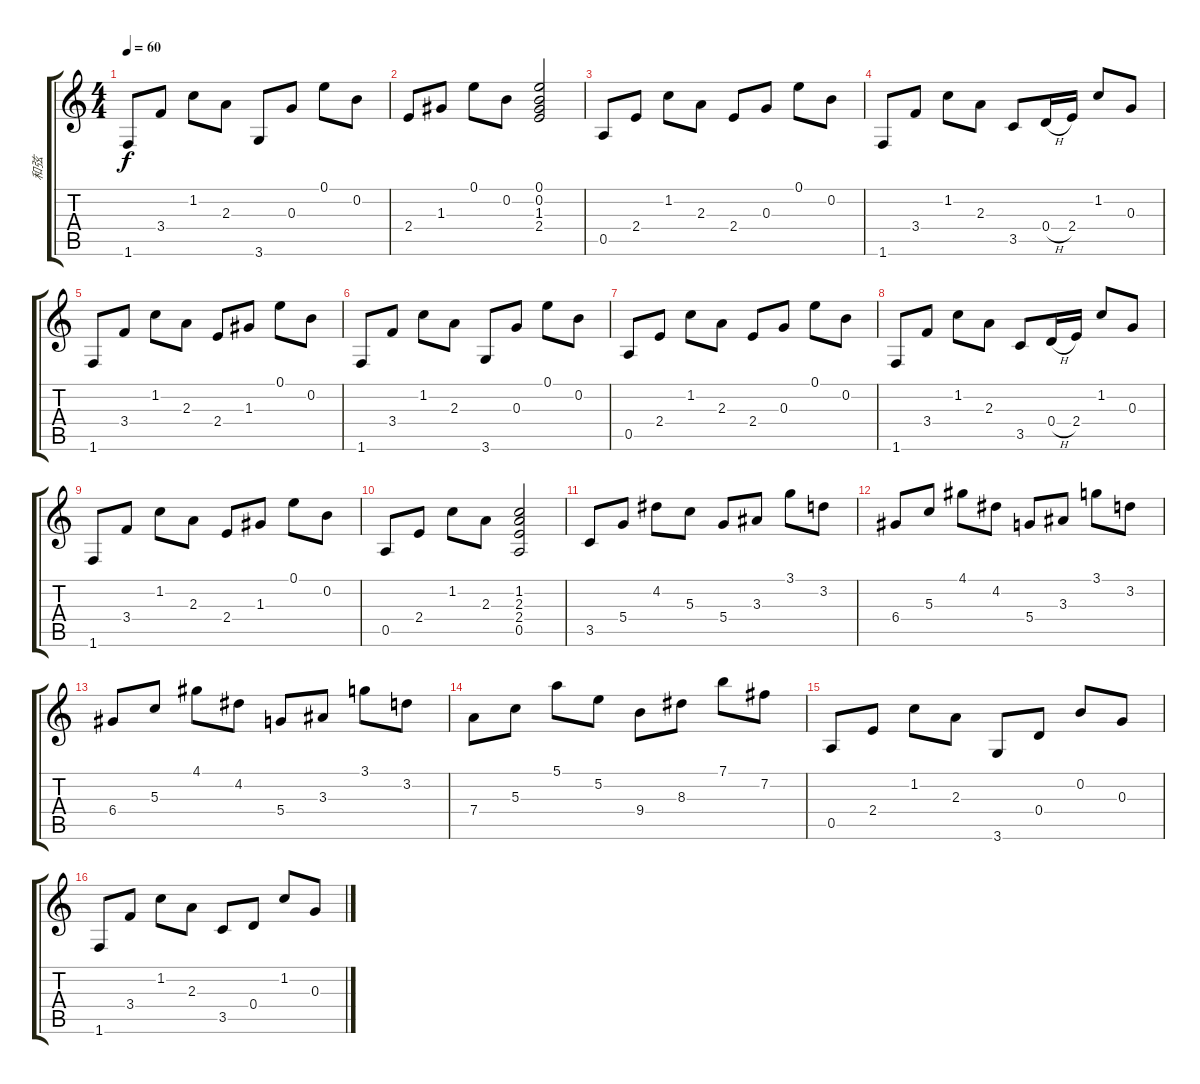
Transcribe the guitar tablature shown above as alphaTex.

\track ("和弦" "和弦") {instrument acousticguitarsteel}
\staff {score tabs}
\tuning (E4 B3 G3 D3 A2 E2) {hide}
\ts (4 4)
\tempo 60
\clef g2
\ks c
1.6.8{dy f} 3.4.8 1.2.8 2.3.8 3.6.8 0.3.8 0.1.8 0.2.8 |
2.4.8 1.3.8 0.1.8 0.2.8 (0.1 0.2 1.3 2.4).2 |
0.5.8 2.4.8 1.2.8 2.3.8 2.4.8 0.3.8 0.1.8 0.2.8 |
1.6.8 3.4.8 1.2.8 2.3.8 3.5.8 0.4{h}.16 2.4.16 1.2.8 0.3.8 |
1.6.8 3.4.8 1.2.8 2.3.8 2.4.8 1.3.8 0.1.8 0.2.8 |
1.6.8 3.4.8 1.2.8 2.3.8 3.6.8 0.3.8 0.1.8 0.2.8 |
0.5.8 2.4.8 1.2.8 2.3.8 2.4.8 0.3.8 0.1.8 0.2.8 |
1.6.8 3.4.8 1.2.8 2.3.8 3.5.8 0.4{h}.16 2.4.16 1.2.8 0.3.8 |
1.6.8 3.4.8 1.2.8 2.3.8 2.4.8 1.3.8 0.1.8 0.2.8 |
0.5.8 2.4.8 1.2.8 2.3.8 (1.2 2.3 2.4 0.5).2 |
3.5.8 5.4.8 4.2.8 5.3.8 5.4.8 3.3.8 3.1.8 3.2.8 |
6.4.8 5.3.8 4.1.8 4.2.8 5.4.8 3.3.8 3.1.8 3.2.8 |
6.4.8 5.3.8 4.1.8 4.2.8 5.4.8 3.3.8 3.1.8 3.2.8 |
7.4.8 5.3.8 5.1.8 5.2.8 9.4.8 8.3.8 7.1.8 7.2.8 |
0.5.8 2.4.8 1.2.8 2.3.8 3.6.8 0.4.8 0.2.8 0.3.8 |
1.6.8 3.4.8 1.2.8 2.3.8 3.5.8 0.4.8 1.2.8 0.3.8
